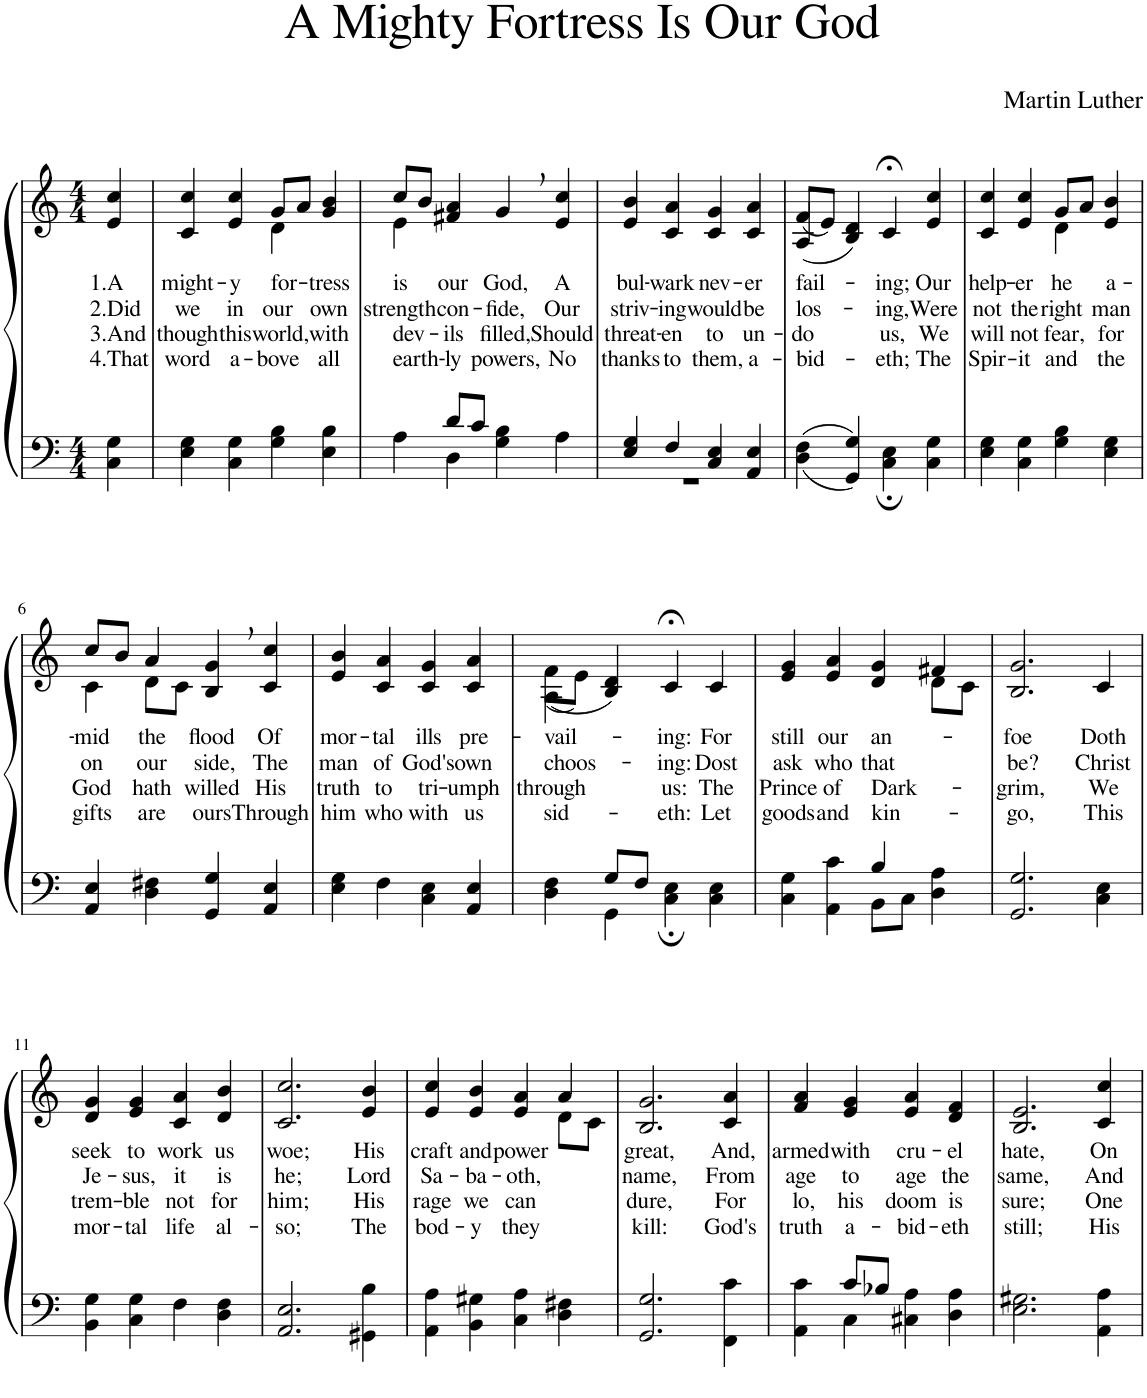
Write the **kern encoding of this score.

**kern	**kern	**text	**text	**text	**text
*part1	*part1	*part1	*part1	*part1	*part1
*staff2	*staff1	*staff1	*staff1	*staff1	*staff1
*I"Piano	*	*	*	*	*
*I'Pno.	*	*	*	*	*
*clefF4	*clefG2	*	*	*	*
*k[]	*k[]	*	*	*	*
*M4/4	*M4/4	*	*	*	*
=	=	=	=	=	=
!	!	!LO:LY:b	!LO:LY:b	!LO:LY:b	!LO:LY:b
4C\ 4G\	4e/ 4cc/	1.A	2.Did	3.And	4.That
=1	=1	=1	=1	=1	=1
!	!	!LO:LY:b	!LO:LY:b	!LO:LY:b	!LO:LY:b
*	*^	*	*	*	*
4E\ 4G\	4c/ 4cc/	2ryy	might-	we	though	word
!	!	!	!LO:LY:b	!LO:LY:b	!LO:LY:b	!LO:LY:b
4C\ 4G\	4e/ 4cc/	.	-y	in	this	a-
!	!	!	!LO:LY:b	!LO:LY:b	!LO:LY:b	!LO:LY:b
4G\ 4B\	8g/L	4d\	for-	our	world,	-bove
.	8a/J	.	.	.	.	.
!	!	!	!LO:LY:b	!LO:LY:b	!LO:LY:b	!LO:LY:b
4E\ 4B\	4g/ 4b/	4ryy	-tress	own	with	all
=2	=2	=2	=2	=2	=2	=2
*^	*	*	*	*	*	*
!	!	!	!	!LO:LY:b	!LO:LY:b	!LO:LY:b	!LO:LY:b
4A\	4ryy	8cc/L	4e\	is	strength	dev-	earth-
.	.	8b/J	.	.	.	.	.
!	!	!	!	!LO:LY:b	!LO:LY:b	!LO:LY:b	!LO:LY:b
8d/L	4D\	4f#X/ 4a/	2.ryy	our	con-	-ils	-ly
8c/J	.	.	.	.	.	.	.
!	!	!	!	!LO:LY:b	!LO:LY:b	!LO:LY:b	!LO:LY:b
4G\ 4B\	2ryy	4g,/	.	God,	-fide,	filled,	powers,
!	!	!	!	!LO:LY:b	!LO:LY:b	!LO:LY:b	!LO:LY:b
4A\	.	4e/ 4cc/	.	A	Our	Should	No
*	*	*v	*v	*	*	*	*
=3	=3	=3	=3	=3	=3	=3
!	!	!	!LO:LY:b	!LO:LY:b	!LO:LY:b	!LO:LY:b
4E/ 4G/	1r	4e/ 4b/	bul-	striv-	threat-	thanks
!	!	!	!LO:LY:b	!LO:LY:b	!LO:LY:b	!LO:LY:b
4F/	.	4c/ 4a/	-wark	-ing	-en	to
!	!	!	!LO:LY:b	!LO:LY:b	!LO:LY:b	!LO:LY:b
4C/ 4E/	.	4c/ 4g/	nev-	would	to	them,
!	!	!	!LO:LY:b	!LO:LY:b	!LO:LY:b	!LO:LY:b
4AA/ 4E/	.	4c/ 4a/	-er	be	un-	a-
*v	*v	*	*	*	*	*
=4	=4	=4	=4	=4	=4
!	!	!LO:LY:b	!LO:LY:b	!LO:LY:b	!LO:LY:b
*	*^	*	*	*	*
4D\ 4F\	(<4A/	(8f/L	fail-	los-	-do	-bid-
.	.	8e/J)	.	.	.	.
4GG/ 4G/	4B/ 4d/)	2.ryy	.	.	.	.
!	!	!	!LO:LY:b	!LO:LY:b	!LO:LY:b	!LO:LY:b
4C\; 4E\;	4c;</	.	-ing;	-ing,	us,	-eth;
!	!	!	!LO:LY:b	!LO:LY:b	!LO:LY:b	!LO:LY:b
4C\ 4G\	4e/ 4cc/	.	Our	Were	We	The
=5	=5	=5	=5	=5	=5	=5
!	!	!	!LO:LY:b	!LO:LY:b	!LO:LY:b	!LO:LY:b
4E\ 4G\	4c/ 4cc/	2ryy	help-	not	will	Spir-
!	!	!	!LO:LY:b	!LO:LY:b	!LO:LY:b	!LO:LY:b
4C\ 4G\	4e/ 4cc/	.	-er	the	not	-it
!	!	!	!LO:LY:b	!LO:LY:b	!LO:LY:b	!LO:LY:b
4G\ 4B\	8g/L	4d\	he	right	fear,	and
.	8a/J	.	.	.	.	.
!	!	!	!LO:LY:b	!LO:LY:b	!LO:LY:b	!LO:LY:b
4E\ 4G\	4e/ 4b/	4ryy	a-	man	for	the
!!LO:LB:g=z	!!
=6	=6	=6	=6	=6	=6	=6
!	!	!	!LO:LY:b	!LO:LY:b	!LO:LY:b	!LO:LY:b
4AA/ 4E/	8cc/L	4c\	-mid	on	God	gifts
.	8b/J	.	.	.	.	.
!	!	!	!LO:LY:b	!LO:LY:b	!LO:LY:b	!LO:LY:b
4D\ 4F#X\	4a/	8d\L	the	our	hath	are
.	.	8c\J	.	.	.	.
!	!	!	!LO:LY:b	!LO:LY:b	!LO:LY:b	!LO:LY:b
4GG/ 4G/	4B/, 4g/,	2ryy	flood	side,	willed	ours
!	!	!	!LO:LY:b	!LO:LY:b	!LO:LY:b	!LO:LY:b
4AA/ 4E/	4c/ 4cc/	.	Of	The	His	Through
*	*v	*v	*	*	*	*
=7	=7	=7	=7	=7	=7
!	!	!LO:LY:b	!LO:LY:b	!LO:LY:b	!LO:LY:b
4E\ 4G\	4e/ 4b/	mor-	man	truth	him
!	!	!LO:LY:b	!LO:LY:b	!LO:LY:b	!LO:LY:b
4F\	4c/ 4a/	-tal	of	to	who
!	!	!LO:LY:b	!LO:LY:b	!LO:LY:b	!LO:LY:b
4C\ 4E\	4c/ 4g/	ills	God's	tri-	with
!	!	!LO:LY:b	!LO:LY:b	!LO:LY:b	!LO:LY:b
4AA/ 4E/	4c/ 4a/	pre-	own	-umph	us
=8	=8	=8	=8	=8	=8
*^	*	*	*	*	*
!	!	!	!LO:LY:b	!LO:LY:b	!LO:LY:b	!LO:LY:b
*	*	*^	*	*	*	*
4D\ 4F\	4ryy	(<4A\	(8f\L	-vail-	choos-	through	sid-
.	.	.	8e\J)	.	.	.	.
8G/L	4GG\	4B/ 4d/)	2.ryy	.	.	.	.
8F/J	.	.	.	.	.	.	.
!	!	!	!	!LO:LY:b	!LO:LY:b	!LO:LY:b	!LO:LY:b
4C\; 4E\;	2ryy	4c;</	.	-ing:	-ing:	us:	-eth:
!	!	!	!	!LO:LY:b	!LO:LY:b	!LO:LY:b	!LO:LY:b
4C\ 4E\	.	4c/	.	For	Dost	The	Let
=9	=9	=9	=9	=9	=9	=9	=9
!	!	!	!	!LO:LY:b	!LO:LY:b	!LO:LY:b	!LO:LY:b
4C\ 4G\	2ryy	4e/ 4g/	2.ryy	still	ask	Prince	goods
!	!	!	!	!LO:LY:b	!LO:LY:b	!LO:LY:b	!LO:LY:b
4AA\ 4c\	.	4e/ 4a/	.	our	who	of	and
!	!	!	!	!LO:LY:b	!LO:LY:b	!LO:LY:b	!LO:LY:b
4B/	8BB\L	4d/ 4g/	.	an-	that	Dark-	kin-
.	8C\J	.	.	.	.	.	.
4D\ 4A\	4ryy	4f#X/	8d\L	.	.	.	.
.	.	.	8c\J	.	.	.	.
*v	*v	*	*	*	*	*	*
=10	=10	=10	=10	=10	=10	=10
!	!	!	!LO:LY:b	!LO:LY:b	!LO:LY:b	!LO:LY:b
*	*v	*v	*	*	*	*
2.GG/ 2.G/	2.B/ 2.g/	foe	be?	grim,	go,
!	!	!LO:LY:b	!LO:LY:b	!LO:LY:b	!LO:LY:b
4C\ 4E\	4c/	Doth	Christ	We	This
!!LO:LB:g=z
=11	=11	=11	=11	=11	=11
!	!	!LO:LY:b	!LO:LY:b	!LO:LY:b	!LO:LY:b
4BB\ 4G\	4d/ 4g/	seek	Je-	trem-	mor-
!	!	!LO:LY:b	!LO:LY:b	!LO:LY:b	!LO:LY:b
4C\ 4G\	4e/ 4g/	to	-sus,	-ble	-tal
!	!	!LO:LY:b	!LO:LY:b	!LO:LY:b	!LO:LY:b
4F\	4c/ 4a/	work	it	not	life
!	!	!LO:LY:b	!LO:LY:b	!LO:LY:b	!LO:LY:b
4D\ 4F\	4d/ 4b/	us	is	for	al-
=12	=12	=12	=12	=12	=12
!	!	!LO:LY:b	!LO:LY:b	!LO:LY:b	!LO:LY:b
2.AA/ 2.E/	2.c/ 2.cc/	woe;	he;	him;	-so;
!	!	!LO:LY:b	!LO:LY:b	!LO:LY:b	!LO:LY:b
4GG#X\ 4B\	4e/ 4b/	His	Lord	His	The
=13	=13	=13	=13	=13	=13
!	!	!LO:LY:b	!LO:LY:b	!LO:LY:b	!LO:LY:b
*	*^	*	*	*	*
4AA\ 4A\	4e/ 4cc/	2.ryy	craft	Sa-	rage	bod-
!	!	!	!LO:LY:b	!LO:LY:b	!LO:LY:b	!LO:LY:b
4BB\ 4G#X\	4e/ 4b/	.	and	-ba-	we	-y
!	!	!	!LO:LY:b	!LO:LY:b	!LO:LY:b	!LO:LY:b
4C\ 4A\	4e/ 4a/	.	power	-oth,	can	they
4D\ 4F#X\	4a/	8d\L	.	.	.	.
.	.	8c\J	.	.	.	.
=14	=14	=14	=14	=14	=14	=14
!	!	!	!LO:LY:b	!LO:LY:b	!LO:LY:b	!LO:LY:b
*	*v	*v	*	*	*	*
2.GG/ 2.G/	2.B/ 2.g/	great,	name,	-dure,	kill:
!	!	!LO:LY:b	!LO:LY:b	!LO:LY:b	!LO:LY:b
4FF\ 4c\	4c/ 4a/	And,	From	For	God's
=15	=15	=15	=15	=15	=15
*^	*	*	*	*	*
!	!	!	!LO:LY:b	!LO:LY:b	!LO:LY:b	!LO:LY:b
4AA\ 4c\	4ryy	4f/ 4a/	armed	age	lo,	truth
!	!	!	!LO:LY:b	!LO:LY:b	!LO:LY:b	!LO:LY:b
8c/L	4C\	4e/ 4g/	with	to	his	a-
8B-X/J	.	.	.	.	.	.
!	!	!	!LO:LY:b	!LO:LY:b	!LO:LY:b	!LO:LY:b
4C#X\ 4A\	2ryy	4e/ 4a/	cru-	age	doom	-bid-
!	!	!	!LO:LY:b	!LO:LY:b	!LO:LY:b	!LO:LY:b
4D\ 4A\	.	4d/ 4f/	-el	the	is	-eth
*v	*v	*	*	*	*	*
=16	=16	=16	=16	=16	=16
!	!	!LO:LY:b	!LO:LY:b	!LO:LY:b	!LO:LY:b
2.E\ 2.G#X\	2.B/ 2.e/	hate,	same,	sure;	still;
!	!	!LO:LY:b	!LO:LY:b	!LO:LY:b	!LO:LY:b
4AA\ 4A\	4c/ 4cc/	On	And	One	His
=	=	=	=	=	=
*-	*-	*-	*-	*-	*-
